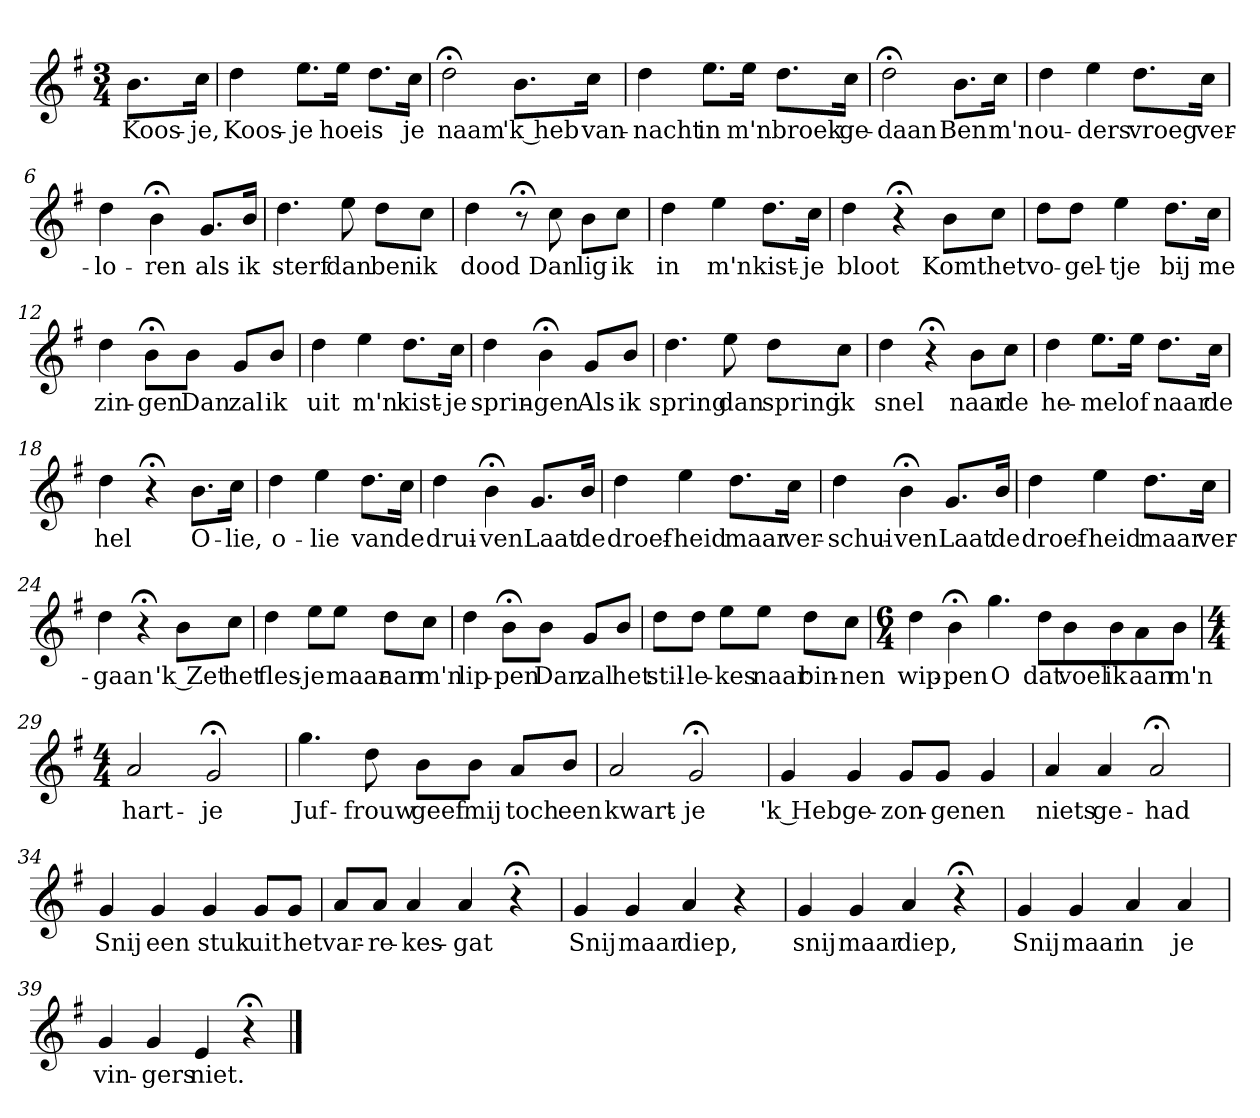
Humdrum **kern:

**kern	**text
*part1	*part1
*staff1	*staff1
*k[f#]	*
*G:	*
*M3/4	*
*MM120	*
=	=
8.bL	Koos-
16ccJk	-je,
=1	=1
4dd	Koos-
8.eeL	-je
16eeJk	hoe
8.ddL	is
16ccJk	je
=2	=2
2dd;<	naam
8.bL	'k heb
16ccJk	van-
=3	=3
4dd	-nacht
8.eeL	in
16eeJk	m'n
8.ddL	broek
16ccJk	ge-
=4	=4
2dd;<	-daan
8.bL	Ben
16ccJk	m'n
=5	=5
4dd	ou-
4ee	-ders
8.ddL	vroeg
16ccJk	ver-
=6	=6
4dd	-lo-
4b;<	-ren
8.gL	als
16bJk	ik
=7	=7
4.dd	sterf
8ee	dan
8ddL	ben
8ccJ	ik
=8	=8
4dd	dood
8r;<	.
8cc	Dan
8bL	lig
8ccJ	ik
=9	=9
4dd	in
4ee	m'n
8.ddL	kist-
16ccJk	-je
=10	=10
4dd	bloot
4r;<	.
8bL	Komt
8ccJ	het
=11	=11
8ddL	vo-
8ddJ	-gel-
4ee	-tje
8.ddL	bij
16ccJk	me
=12	=12
4dd	zin-
8b;<L	-gen
8bJ	Dan
8gL	zal
8bJ	ik
=13	=13
4dd	uit
4ee	m'n
8.ddL	kist-
16ccJk	-je
=14	=14
4dd	sprin-
4b;<	-gen
8gL	Als
8bJ	ik
=15	=15
4.dd	spring
8ee	dan
8ddL	spring
8ccJ	ik
=16	=16
4dd	snel
4r;<	.
8bL	naar
8ccJ	de
=17	=17
4dd	he-
8.eeL	-mel
16eeJk	of
8.ddL	naar
16ccJk	de
=18	=18
4dd	hel
4r;<	.
8.bL	O-
16ccJk	-lie,
=19	=19
4dd	o-
4ee	-lie
8.ddL	van
16ccJk	de
=20	=20
4dd	drui-
4b;<	-ven
8.gL	Laat
16bJk	de
=21	=21
4dd	droef-
4ee	-heid
8.ddL	maar
16ccJk	ver-
=22	=22
4dd	-schui-
4b;<	-ven
8.gL	Laat
16bJk	de
=23	=23
4dd	droef-
4ee	-heid
8.ddL	maar
16ccJk	ver-
=24	=24
4dd	-gaan
4r;<	.
8bL	'k Zet
8ccJ	het
=25	=25
4dd	fles-
8eeL	-je
8eeJ	maar
8ddL	aan
8ccJ	m'n
=26	=26
4dd	lip-
8b;<L	-pen
8bJ	Dan
8gL	zal
8bJ	het
=27	=27
8ddL	stil-
8ddJ	-le-
8eeL	-kes
8eeJ	naar
8ddL	bin-
8ccJ	-nen
=28	=28
*M6/4	*
4dd	wip-
4b;<	-pen
4.gg	O
8ddL	dat
8b	voel
8b	ik
8a	aan
8bJ	m'n
=29	=29
*M4/4	*
2a	hart-
2g;<	-je
=30	=30
4.gg	Juf-
8dd	-frouw
8bL	geef
8bJ	mij
8aL	toch
8bJ	een
=31	=31
2a	kwart-
2g;<	-je
=32	=32
4g	'k Heb
4g	ge-
8gL	-zon-
8gJ	-gen
4g	en
=33	=33
4a	niets
4a	ge-
2a;<	-had
=34	=34
4g	Snij
4g	een
4g	stuk
8gL	uit
8gJ	het
=35	=35
8aL	var-
8aJ	-re-
4a	-kes-
4a	-gat
4r;<	.
=36	=36
4g	Snij
4g	maar
4a	diep,
4r	.
=37	=37
4g	snij
4g	maar
4a	diep,
4r;<	.
=38	=38
4g	Snij
4g	maar
4a	in
4a	je
=39	=39
4g	vin-
4g	-gers
4e	niet.
4r;<	.
==	==
*-	*-
